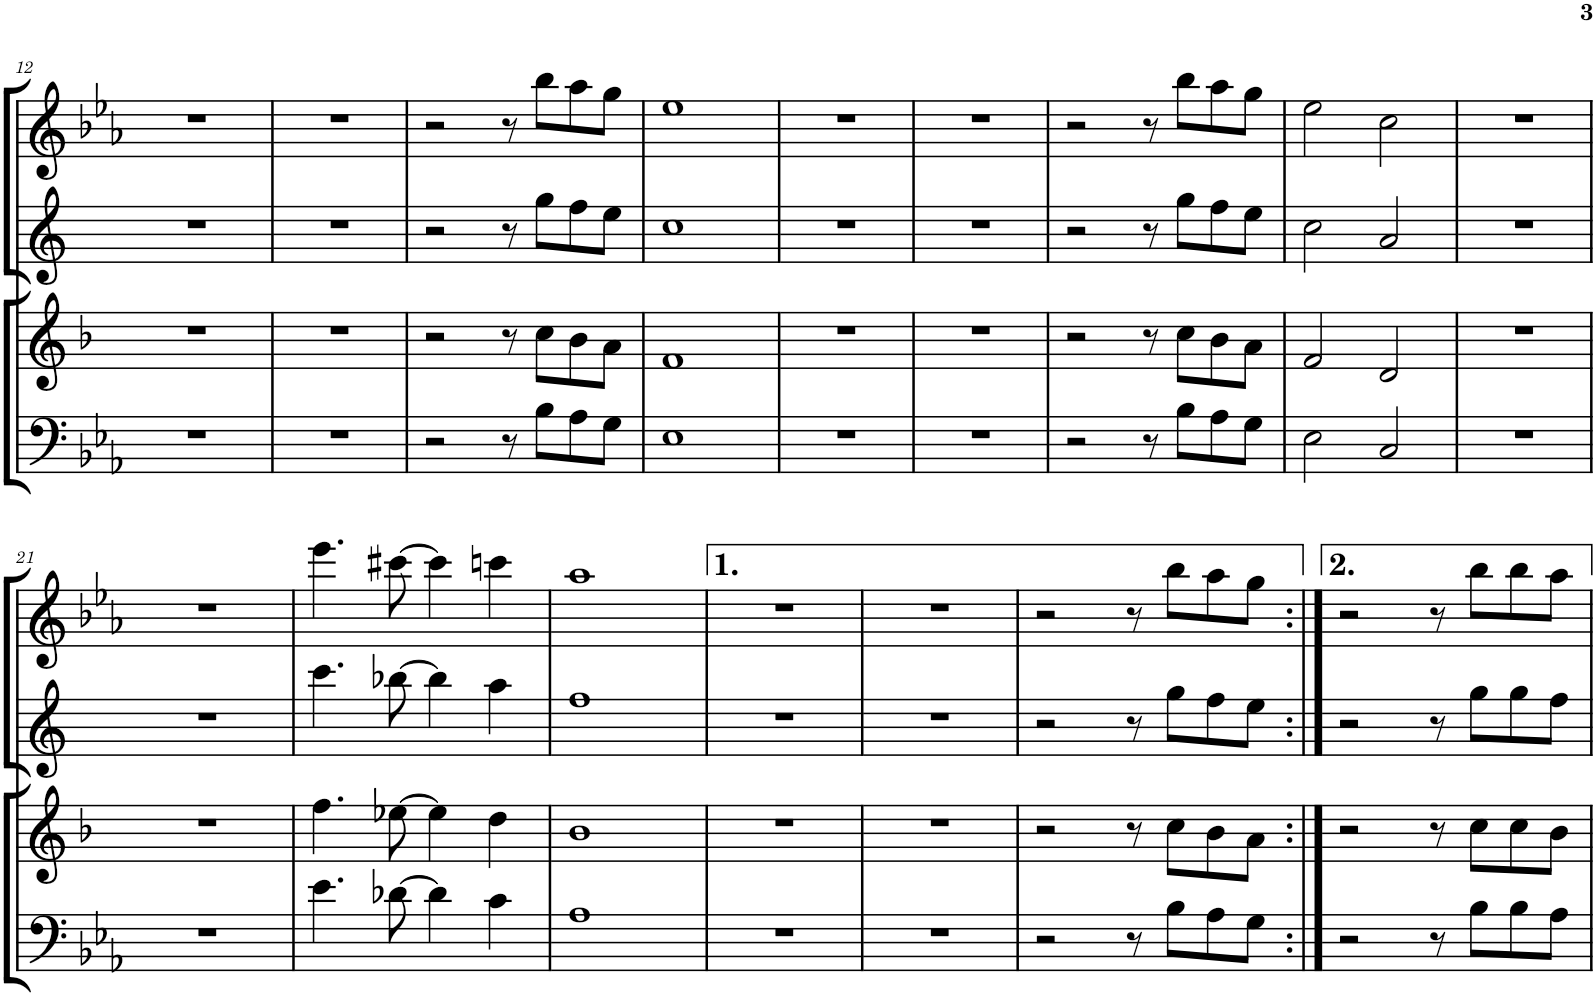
**kern	**kern	**kern	**kern
*part4	*part3	*part2	*part1
*staff4	*staff3	*staff2	*staff1
*I"Trombone	*I"Trompete em Bb	*I"Saxofone Alto	*I"Flute
*I'Trb	*I'Tpt	*	*I'Fl
!!LO:PB:g=z
*clefF4	*clefG2	*clefG2	*clefG2
*	*Trd1c2	*Trd5c9	*
*k[b-e-a-]	*k[b-]	*k[]	*k[b-e-a-]
*M4/4	*M4/4	*M4/4	*M4/4
=12	=12	=12	=12
1r	1r	1r	1r
=13	=13	=13	=13
1r	1r	1r	1r
=14	=14	=14	=14
2r	2r	2r	2r
8r	8r	8r	8r
8B-\L	8cc\L	8gg\L	8bb-\L
8A-\	8b-\	8ff\	8aa-\
8G\J	8a\J	8ee\J	8gg\J
=15	=15	=15	=15
1E-	1f	1cc	1ee-
=16	=16	=16	=16
1r	1r	1r	1r
=17	=17	=17	=17
1r	1r	1r	1r
=18	=18	=18	=18
2r	2r	2r	2r
8r	8r	8r	8r
8B-\L	8cc\L	8gg\L	8bb-\L
8A-\	8b-\	8ff\	8aa-\
8G\J	8a\J	8ee\J	8gg\J
=19	=19	=19	=19
2E-\	2f/	2cc\	2ee-\
2C/	2d/	2a/	2cc\
=20	=20	=20	=20
1r	1r	1r	1r
!!LO:LB:g=z
=21	=21	=21	=21
1r	1r	1r	1r
=22	=22	=22	=22
4.e-\	4.ff\	4.ccc\	4.eee-\
[8d-X\	[8ee-X\	[8bb-X\	[8ccc#X\
4d-\]	4ee-\]	4bb-\]	4ccc#\]
4c\	4dd\	4aa\	4cccn\
=23	=23	=23	=23
1A-	1b-	1ff	1aa-
=24	=24	=24	=24
1r	1r	1r	1r
=25	=25	=25	=25
1r	1r	1r	1r
=26	=26	=26	=26
2r	2r	2r	2r
8r	8r	8r	8r
8B-\L	8cc\L	8gg\L	8bb-\L
8A-\	8b-\	8ff\	8aa-\
8G\J	8a\J	8ee\J	8gg\J
=27:|!	=27:|!	=27:|!	=27:|!
2r	2r	2r	2r
8r	8r	8r	8r
8B-\L	8cc\L	8gg\L	8bb-\L
8B-\	8cc\	8gg\	8bb-\
8A-\J	8b-\J	8ff\J	8aa-\J
=	=	=	=
*-	*-	*-	*-
